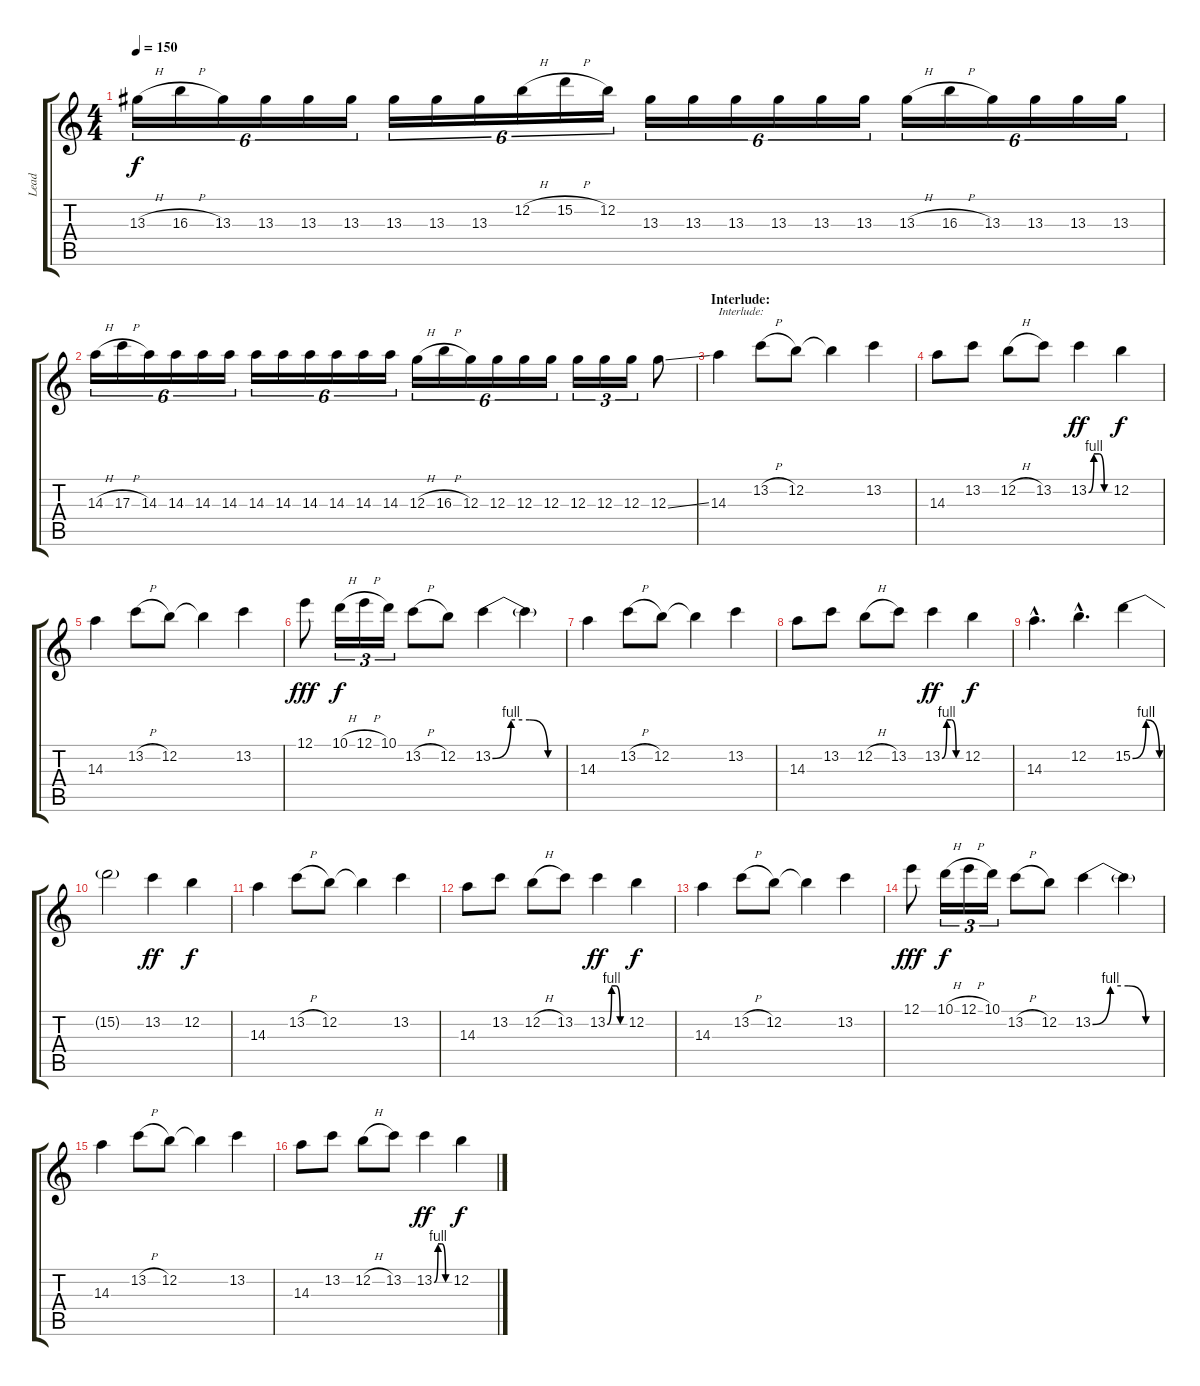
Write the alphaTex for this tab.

\track ("Lead" "Lead") {instrument distortionguitar}
\staff {score tabs}
\tuning (E4 B3 G3 D3 A2 E2) {hide}
\ts (4 4)
\tempo 150
\clef g2
\ks c
13.3{h}.16{tu (6 4) dy f} 16.3{h}.16{tu (6 4)} 13.3.16{tu (6 4)} 13.3.16{tu (6 4)} 13.3.16{tu (6 4)} 13.3.16{tu (6 4)} 13.3.16{tu (6 4)} 13.3.16{tu (6 4)} 13.3.16{tu (6 4)} 12.2{h}.16{tu (6 4)} 15.2{h}.16{tu (6 4)} 12.2.16{tu (6 4)} 13.3.16{tu (6 4)} 13.3.16{tu (6 4)} 13.3.16{tu (6 4)} 13.3.16{tu (6 4)} 13.3.16{tu (6 4)} 13.3.16{tu (6 4)} 13.3{h}.16{tu (6 4)} 16.3{h}.16{tu (6 4)} 13.3.16{tu (6 4)} 13.3.16{tu (6 4)} 13.3.16{tu (6 4)} 13.3.16{tu (6 4)} |
14.3{h}.16{tu (6 4)} 17.3{h}.16{tu (6 4)} 14.3.16{tu (6 4)} 14.3.16{tu (6 4)} 14.3.16{tu (6 4)} 14.3.16{tu (6 4)} 14.3.16{tu (6 4)} 14.3.16{tu (6 4)} 14.3.16{tu (6 4)} 14.3.16{tu (6 4)} 14.3.16{tu (6 4)} 14.3.16{tu (6 4)} 12.3{h}.16{tu (6 4)} 16.3{h}.16{tu (6 4)} 12.3.16{tu (6 4)} 12.3.16{tu (6 4)} 12.3.16{tu (6 4)} 12.3.16{tu (6 4)} 12.3.16{tu (3 2)} 12.3.16{tu (3 2)} 12.3.16{tu (3 2)} 12.3{ss}.8 |
\section ("" "Interlude:")
14.3.4{txt "Interlude:"} 13.2{h}.8 12.2.8 12.2{t}.4 13.2.4 |
14.3.8 13.2.8 12.2{h}.8 13.2.8 13.2{be (custom 0 0 15 4 30 4 45 0 60 0)}.4{dy ff} 12.2.4{dy f} |
14.3.4 13.2{h}.8 12.2.8 12.2{t}.4 13.2.4 |
12.1.8{dy fff} 10.1{h}.16{tu (3 2) dy f} 12.1{h}.16{tu (3 2)} 10.1.16{tu (3 2)} 13.2{h}.8 12.2.8 13.2{be (custom 0 0 15 4 30 4 45 0 60 0)}.4 13.2{t}.4 |
14.3.4 13.2{h}.8 12.2.8 12.2{t}.4 13.2.4 |
14.3.8 13.2.8 12.2{h}.8 13.2.8 13.2{be (custom 0 0 15 4 30 4 45 0 60 0)}.4{dy ff} 12.2.4{dy f} |
14.3{hac}.4{d} 12.2{hac}.4{d} 15.2{be (bendrelease 0 0 19 4 40 4 60 0)}.4 |
15.2{t}.2 13.2.4{dy ff} 12.2.4{dy f} |
14.3.4 13.2{h}.8 12.2.8 12.2{t}.4 13.2.4 |
14.3.8 13.2.8 12.2{h}.8 13.2.8 13.2{be (custom 0 0 15 4 30 4 45 0 60 0)}.4{dy ff} 12.2.4{dy f} |
14.3.4 13.2{h}.8 12.2.8 12.2{t}.4 13.2.4 |
12.1.8{dy fff} 10.1{h}.16{tu (3 2) dy f} 12.1{h}.16{tu (3 2)} 10.1.16{tu (3 2)} 13.2{h}.8 12.2.8 13.2{be (custom 0 0 15 4 30 4 45 0 60 0)}.4 13.2{t}.4 |
14.3.4 13.2{h}.8 12.2.8 12.2{t}.4 13.2.4 |
14.3.8 13.2.8 12.2{h}.8 13.2.8 13.2{be (custom 0 0 15 4 30 4 45 0 60 0)}.4{dy ff} 12.2.4{dy f}
